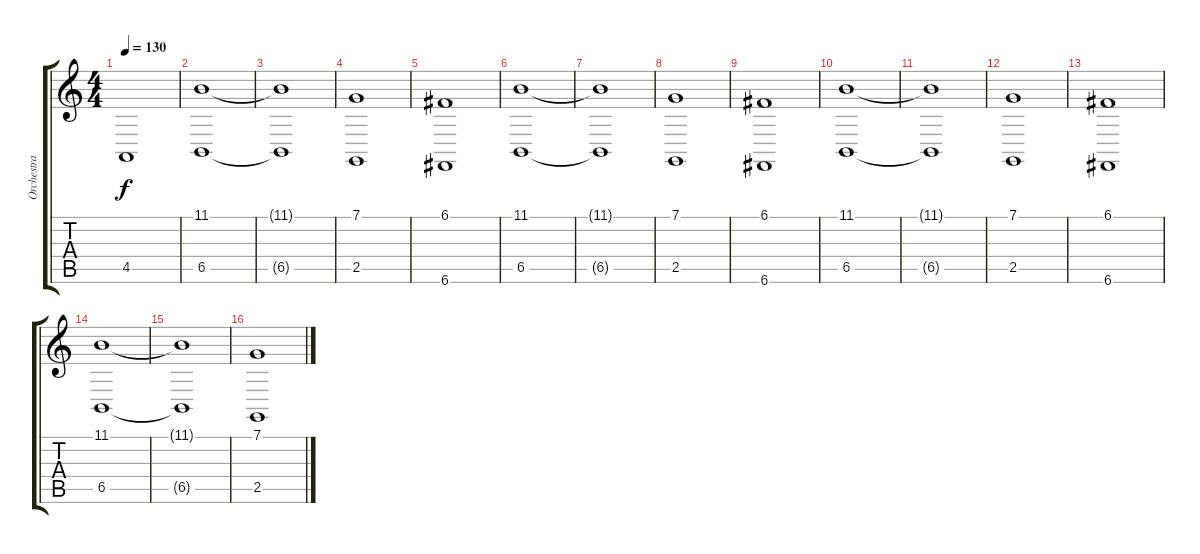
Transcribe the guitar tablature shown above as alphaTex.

\track ("Orchestra" "Orchestra") {instrument stringensemble1}
\staff {score tabs}
\tuning (C4 G3 Eb3 Bb2 F2 C2) {hide}
\ts (4 4)
\tempo 130
\clef g2
\ks c
4.5.1{dy f} |
(11.1 6.5).1 |
(11.1{t} 6.5{t}).1 |
(7.1 2.5).1 |
(6.1 6.6).1 |
(11.1 6.5).1 |
(11.1{t} 6.5{t}).1 |
(7.1 2.5).1 |
(6.1 6.6).1 |
(11.1 6.5).1 |
(11.1{t} 6.5{t}).1 |
(7.1 2.5).1 |
(6.1 6.6).1 |
(11.1 6.5).1 |
(11.1{t} 6.5{t}).1 |
(7.1 2.5).1
